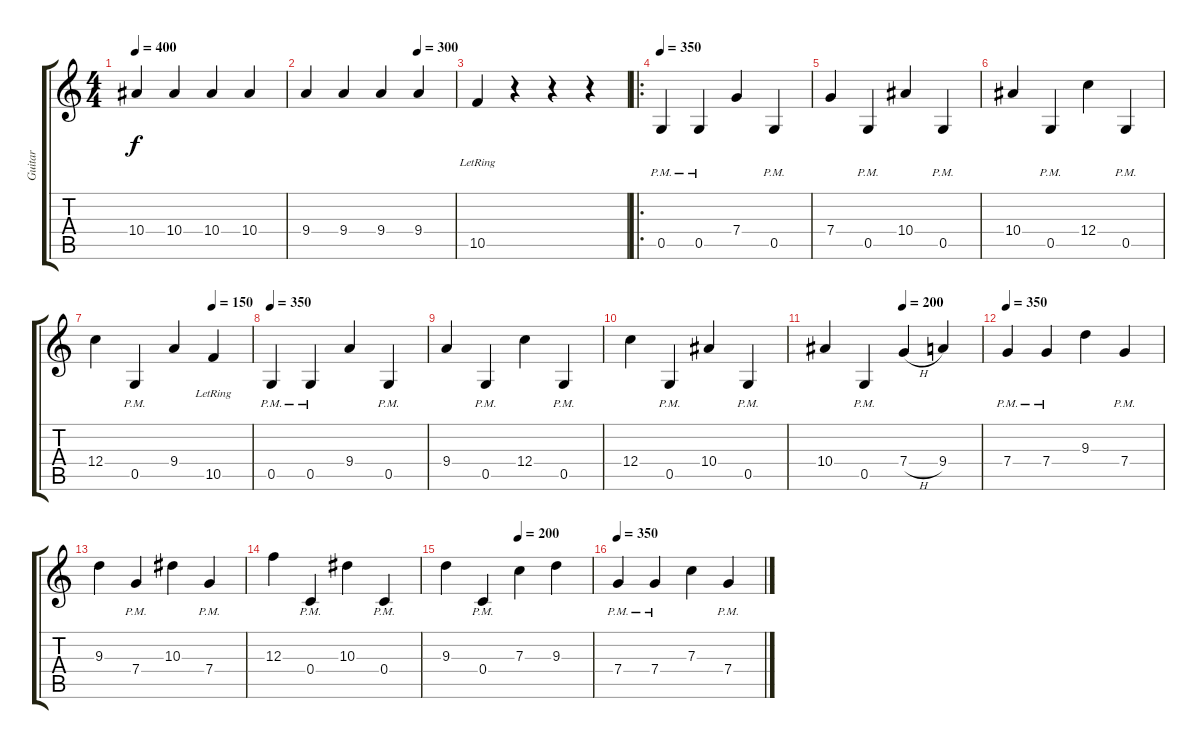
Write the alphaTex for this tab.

\track ("Guitar" "Guitar") {instrument distortionguitar}
\staff {score tabs}
\tuning (D4 A3 F3 C3 G2 C2) {hide}
\ts (4 4)
\tempo 400
\clef g2
\ks c
10.4.4{dy f} 10.4.4 10.4.4 10.4.4 |
\tempo (300 0.75)
9.4.4 9.4.4 9.4.4 9.4.4 |
10.5{lr}.4 r.4 r.4 r.4 |
\ro
\tempo 350
0.5{pm}.4 0.5{pm}.4 7.4.4 0.5{pm}.4 |
7.4.4 0.5{pm}.4 10.4.4 0.5{pm}.4 |
10.4.4 0.5{pm}.4 12.4.4 0.5{pm}.4 |
\tempo (150 0.75)
12.4.4 0.5{pm}.4 9.4.4 10.5{lr}.4 |
\tempo 350
0.5{pm}.4 0.5{pm}.4 9.4.4 0.5{pm}.4 |
9.4.4 0.5{pm}.4 12.4.4 0.5{pm}.4 |
12.4.4 0.5{pm}.4 10.4.4 0.5{pm}.4 |
\tempo (200 0.5)
10.4.4 0.5{pm}.4 7.4{h}.4 9.4.4 |
\tempo 350
7.4{pm}.4 7.4{pm}.4 9.3.4 7.4{pm}.4 |
9.3.4 7.4{pm}.4 10.3.4 7.4{pm}.4 |
12.3.4 0.4{pm}.4 10.3.4 0.4{pm}.4 |
\tempo (200 0.5)
9.3.4 0.4{pm}.4 7.3.4 9.3.4 |
\tempo 350
7.4{pm}.4 7.4{pm}.4 7.3.4 7.4{pm}.4
